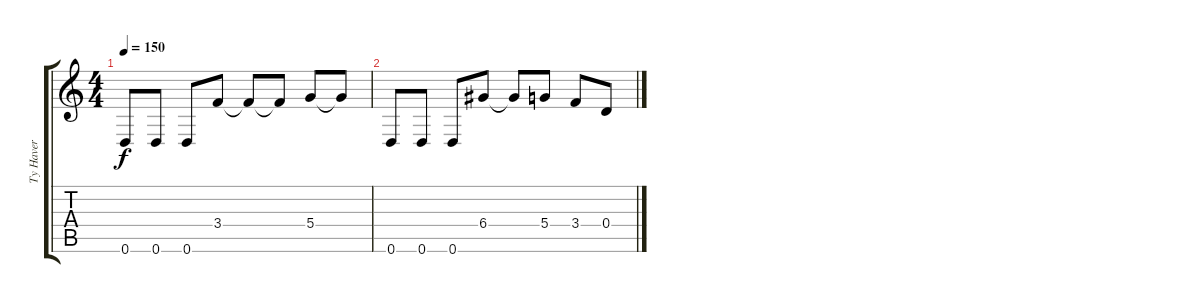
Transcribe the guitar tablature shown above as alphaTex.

\track ("Ty Haver" "Ty Haver") {instrument distortionguitar}
\staff {score tabs}
\tuning (E4 B3 G3 D3 A2 D2) {hide}
\ts (4 4)
\tempo 150
\clef g2
\ks c
0.6.8{dy f} 0.6.8 0.6.8 3.4.8 3.4{t}.8 3.4{t}.8 5.4.8 5.4{t}.8 |
0.6.8 0.6.8 0.6.8 6.4.8 6.4{t}.8 5.4.8 3.4.8 0.4.8
